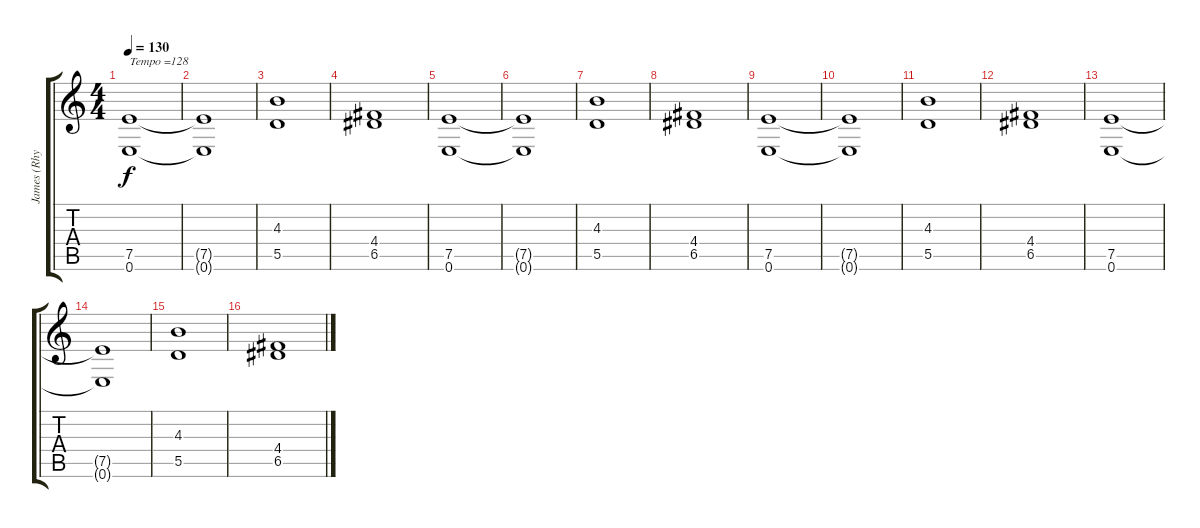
\track ("James (Rhythm Guitar)" "James (Rhy") {instrument distortionguitar}
\staff {score tabs}
\tuning (E4 B3 G3 D3 A2 E2) {hide}
\ts (4 4)
\tempo 130
\clef g2
\ks c
(7.5 0.6).1{txt "Tempo =128" dy f volume 0 instrument distortionguitar} |
(7.5{t} 0.6{t}).1{volume 1} |
(4.3 5.5).1 |
(4.4 6.5).1{volume 2} |
(7.5 0.6).1 |
(7.5{t} 0.6{t}).1 |
(4.3 5.5).1{volume 3} |
(4.4 6.5).1 |
(7.5 0.6).1 |
(7.5{t} 0.6{t}).1{volume 4} |
(4.3 5.5).1 |
(4.4 6.5).1 |
(7.5 0.6).1{volume 7} |
(7.5{t} 0.6{t}).1 |
(4.3 5.5).1{volume 8} |
(4.4 6.5).1
